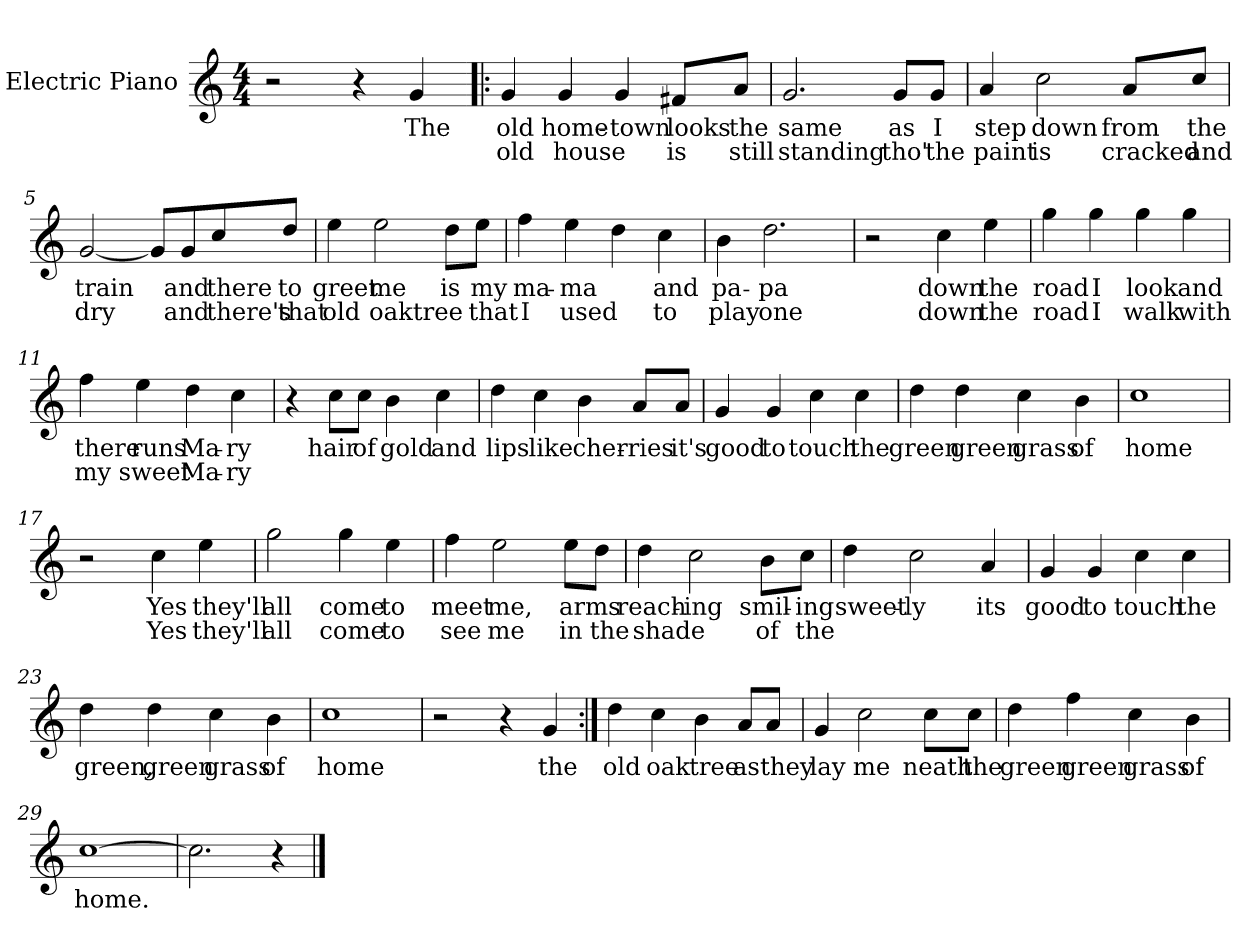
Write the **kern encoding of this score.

**kern	**text	**text
*part1	*part1	*part1
*staff1	*staff1	*staff1
*I"Electric Piano	*	*
*I'E.Pno	*	*
*clefG2	*	*
*k[]	*	*
*C:	*	*
*M4/4	*	*
=1	=1	=1
2r	.	.
4r	.	.
4g/	The	.
=2!|:	=2!|:	=2!|:
4g/	old	old
4g/	home-	house
4g/	-town	.
8f#X/L	looks	is
8a/J	the	still
=3	=3	=3
2.g/	same	standing
8g/L	as	tho'
8g/J	I	the
=4	=4	=4
4a/	step	paint
2cc\	down	is
8a/L	from	cracked
8cc/J	the	and
!!LO:LB:g=z
=5	=5	=5
[2g/	train	dry
8g/L]	.	.
8g/	and	and
8cc/	there	there's
8dd/J	to	that
=6	=6	=6
4ee\	greet	old
2ee\	me	oaktree
8dd\L	is	.
8ee\J	my	that
=7	=7	=7
4ff\	ma-	I
4ee\	-ma	used
4dd\	.	.
4cc\	and	to
=8	=8	=8
4b\	pa-	play
2.dd\	-pa	one
!!LO:LB:g=z
=9	=9	=9
2r	.	.
4cc\	down	down
4ee\	the	the
=10	=10	=10
4gg\	road	road
4gg\	I	I
4gg\	look	walk
4gg\	and	with
=11	=11	=11
4ff\	there	my
4ee\	runs	sweet
4dd\	Ma-	Ma-
4cc\	-ry	-ry
=12	=12	=12
4r	.	.
8cc\L	hair	.
8cc\J	of	.
4b\	gold	.
4cc\	and	.
!!LO:LB:g=z
=13	=13	=13
4dd\	lips	.
4cc\	like	.
4b\	cher-	.
8a/L	-ries	.
8a/J	it's	.
=14	=14	=14
4g/	good	.
4g/	to	.
4cc\	touch	.
4cc\	the	.
=15	=15	=15
4dd\	green	.
4dd\	green	.
4cc\	grass	.
4b\	of	.
=16	=16	=16
1cc	home	.
!!LO:LB:g=z
=17	=17	=17
2r	.	.
4cc\	Yes	Yes
4ee\	they'll	they'll
=18	=18	=18
2gg\	all	all
4gg\	come	come
4ee\	to	to
=19	=19	=19
4ff\	meet	see
2ee\	me,	me
8ee\L	arms	in
8dd\J	.	the
=20	=20	=20
4dd\	reach-	shade
2cc\	-ing	.
8b\L	smil-	of
8cc\J	-ing	the
!!LO:LB:g=z
=21	=21	=21
4dd\	sweet-	.
2cc\	-ly	.
4a/	its	.
=22	=22	=22
4g/	good	.
4g/	to	.
4cc\	touch	.
4cc\	the	.
=23	=23	=23
4dd\	green,	.
4dd\	green	.
4cc\	grass	.
4b\	of	.
=24	=24	=24
1cc	home	.
=25	=25	=25
2r	.	.
4r	.	.
4g/	the	.
!!LO:LB:g=z
=26:|!	=26:|!	=26:|!
4dd\	old	.
4cc\	oak	.
4b\	tree	.
8a/L	as	.
8a/J	they	.
=27	=27	=27
4g/	lay	.
2cc\	me	.
8cc\L	neath	.
8cc\J	the	.
=28	=28	=28
4dd\	green	.
4ff\	green	.
4cc\	grass	.
4b\	of	.
=29	=29	=29
[1cc	home.	.
=30	=30	=30
2.cc\]	.	.
4r	.	.
==	==	==
*-	*-	*-
